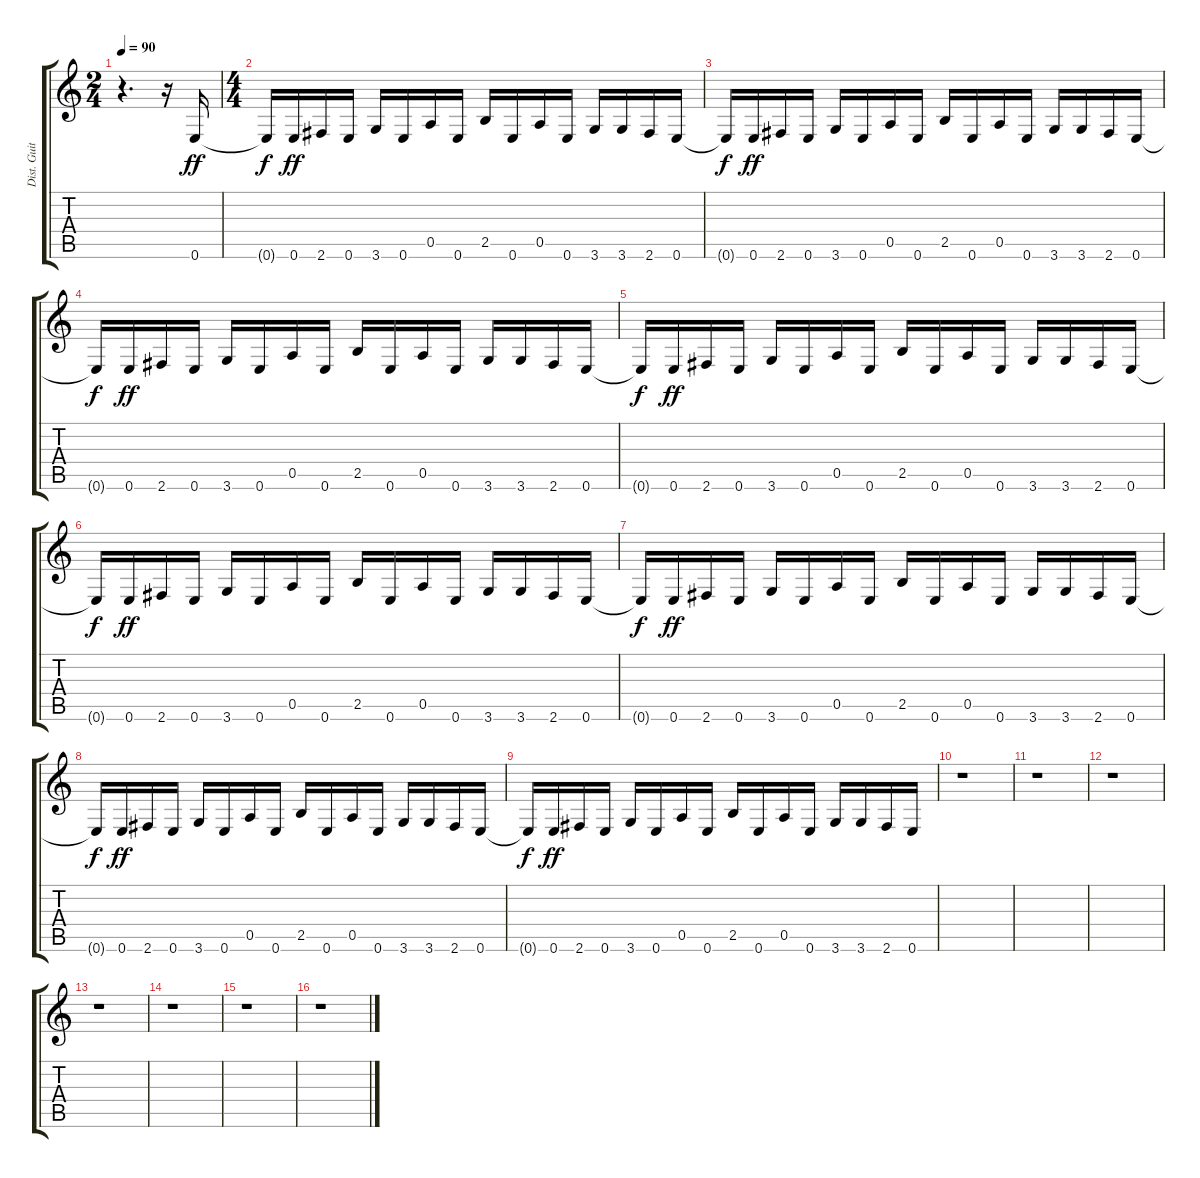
\track ("Dist. Guitar 2" "Dist. Guit") {instrument distortionguitar}
\staff {score tabs}
\tuning (E4 B3 G3 D3 A2 E2) {hide}
\ts (2 4)
\tempo 90
\clef g2
\ks c
r.4{d dy ff instrument distortionguitar} r.16 0.6.16 |
\ts (4 4)
0.6{t}.16{dy f} 0.6.16{dy ff} 2.6.16 0.6.16 3.6.16 0.6.16 0.5.16 0.6.16 2.5.16 0.6.16 0.5.16 0.6.16 3.6.16 3.6.16 2.6.16 0.6.16 |
0.6{t}.16{dy f} 0.6.16{dy ff} 2.6.16 0.6.16 3.6.16 0.6.16 0.5.16 0.6.16 2.5.16 0.6.16 0.5.16 0.6.16 3.6.16 3.6.16 2.6.16 0.6.16 |
0.6{t}.16{dy f} 0.6.16{dy ff} 2.6.16 0.6.16 3.6.16 0.6.16 0.5.16 0.6.16 2.5.16 0.6.16 0.5.16 0.6.16 3.6.16 3.6.16 2.6.16 0.6.16 |
0.6{t}.16{dy f} 0.6.16{dy ff} 2.6.16 0.6.16 3.6.16 0.6.16 0.5.16 0.6.16 2.5.16 0.6.16 0.5.16 0.6.16 3.6.16 3.6.16 2.6.16 0.6.16 |
0.6{t}.16{dy f} 0.6.16{dy ff} 2.6.16 0.6.16 3.6.16 0.6.16 0.5.16 0.6.16 2.5.16 0.6.16 0.5.16 0.6.16 3.6.16 3.6.16 2.6.16 0.6.16 |
0.6{t}.16{dy f} 0.6.16{dy ff} 2.6.16 0.6.16 3.6.16 0.6.16 0.5.16 0.6.16 2.5.16 0.6.16 0.5.16 0.6.16 3.6.16 3.6.16 2.6.16 0.6.16 |
0.6{t}.16{dy f} 0.6.16{dy ff} 2.6.16 0.6.16 3.6.16 0.6.16 0.5.16 0.6.16 2.5.16 0.6.16 0.5.16 0.6.16 3.6.16 3.6.16 2.6.16 0.6.16 |
0.6{t}.16{dy f} 0.6.16{dy ff} 2.6.16 0.6.16 3.6.16 0.6.16 0.5.16 0.6.16 2.5.16 0.6.16 0.5.16 0.6.16 3.6.16 3.6.16 2.6.16 0.6.16 |
r.1 |
r.1 |
r.1 |
r.1 |
r.1 |
r.1 |
r.1
